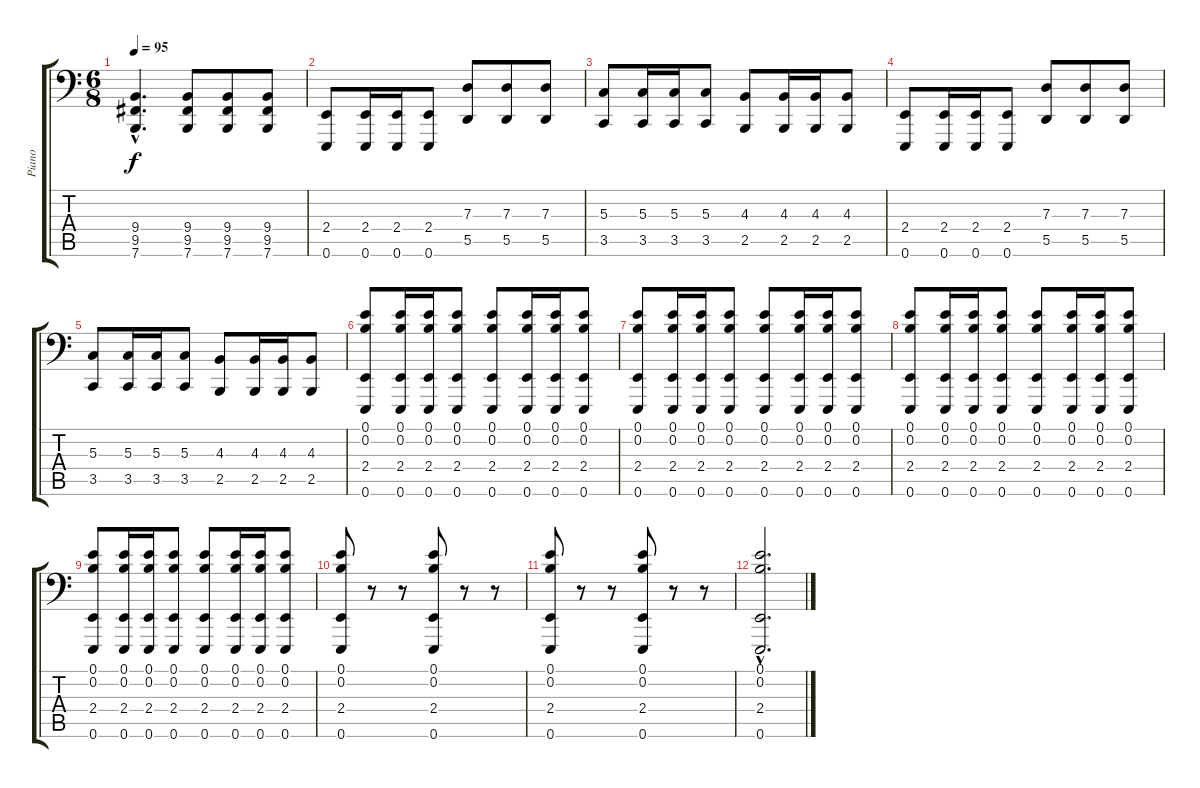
\track ("Piano" "Piano") {instrument acousticgrandpiano}
\staff {score tabs}
\tuning (E4 B3 G2 D2 A1 E1) {hide}
\ts (6 8)
\tempo 95
\clef f4
\ks c
(9.4{hac} 9.5{hac} 7.6{hac}).4{d dy f} (9.4 9.5 7.6).8 (9.4 9.5 7.6).8 (9.4 9.5 7.6).8 |
(2.4 0.6).8 (2.4 0.6).16 (2.4 0.6).16 (2.4 0.6).8 (7.3 5.5).8 (7.3 5.5).8 (7.3 5.5).8 |
(5.3 3.5).8 (5.3 3.5).16 (5.3 3.5).16 (5.3 3.5).8 (4.3 2.5).8 (4.3 2.5).16 (4.3 2.5).16 (4.3 2.5).8 |
(2.4 0.6).8 (2.4 0.6).16 (2.4 0.6).16 (2.4 0.6).8 (7.3 5.5).8 (7.3 5.5).8 (7.3 5.5).8 |
(5.3 3.5).8 (5.3 3.5).16 (5.3 3.5).16 (5.3 3.5).8 (4.3 2.5).8 (4.3 2.5).16 (4.3 2.5).16 (4.3 2.5).8 |
(0.1 0.2 2.4 0.6).8 (0.1 0.2 2.4 0.6).16 (0.1 0.2 2.4 0.6).16 (0.1 0.2 2.4 0.6).8 (0.1 0.2 2.4 0.6).8 (0.1 0.2 2.4 0.6).16 (0.1 0.2 2.4 0.6).16 (0.1 0.2 2.4 0.6).8 |
(0.1 0.2 2.4 0.6).8 (0.1 0.2 2.4 0.6).16 (0.1 0.2 2.4 0.6).16 (0.1 0.2 2.4 0.6).8 (0.1 0.2 2.4 0.6).8 (0.1 0.2 2.4 0.6).16 (0.1 0.2 2.4 0.6).16 (0.1 0.2 2.4 0.6).8 |
(0.1 0.2 2.4 0.6).8 (0.1 0.2 2.4 0.6).16 (0.1 0.2 2.4 0.6).16 (0.1 0.2 2.4 0.6).8 (0.1 0.2 2.4 0.6).8 (0.1 0.2 2.4 0.6).16 (0.1 0.2 2.4 0.6).16 (0.1 0.2 2.4 0.6).8 |
(0.1 0.2 2.4 0.6).8 (0.1 0.2 2.4 0.6).16 (0.1 0.2 2.4 0.6).16 (0.1 0.2 2.4 0.6).8 (0.1 0.2 2.4 0.6).8 (0.1 0.2 2.4 0.6).16 (0.1 0.2 2.4 0.6).16 (0.1 0.2 2.4 0.6).8 |
(0.1 0.2 2.4 0.6).8 r.8 r.8 (0.1 0.2 2.4 0.6).8 r.8 r.8 |
(0.1 0.2 2.4 0.6).8 r.8 r.8 (0.1 0.2 2.4 0.6).8 r.8 r.8 |
(0.1{hac} 0.2{hac} 2.4{hac} 0.6{hac}).2{d}
